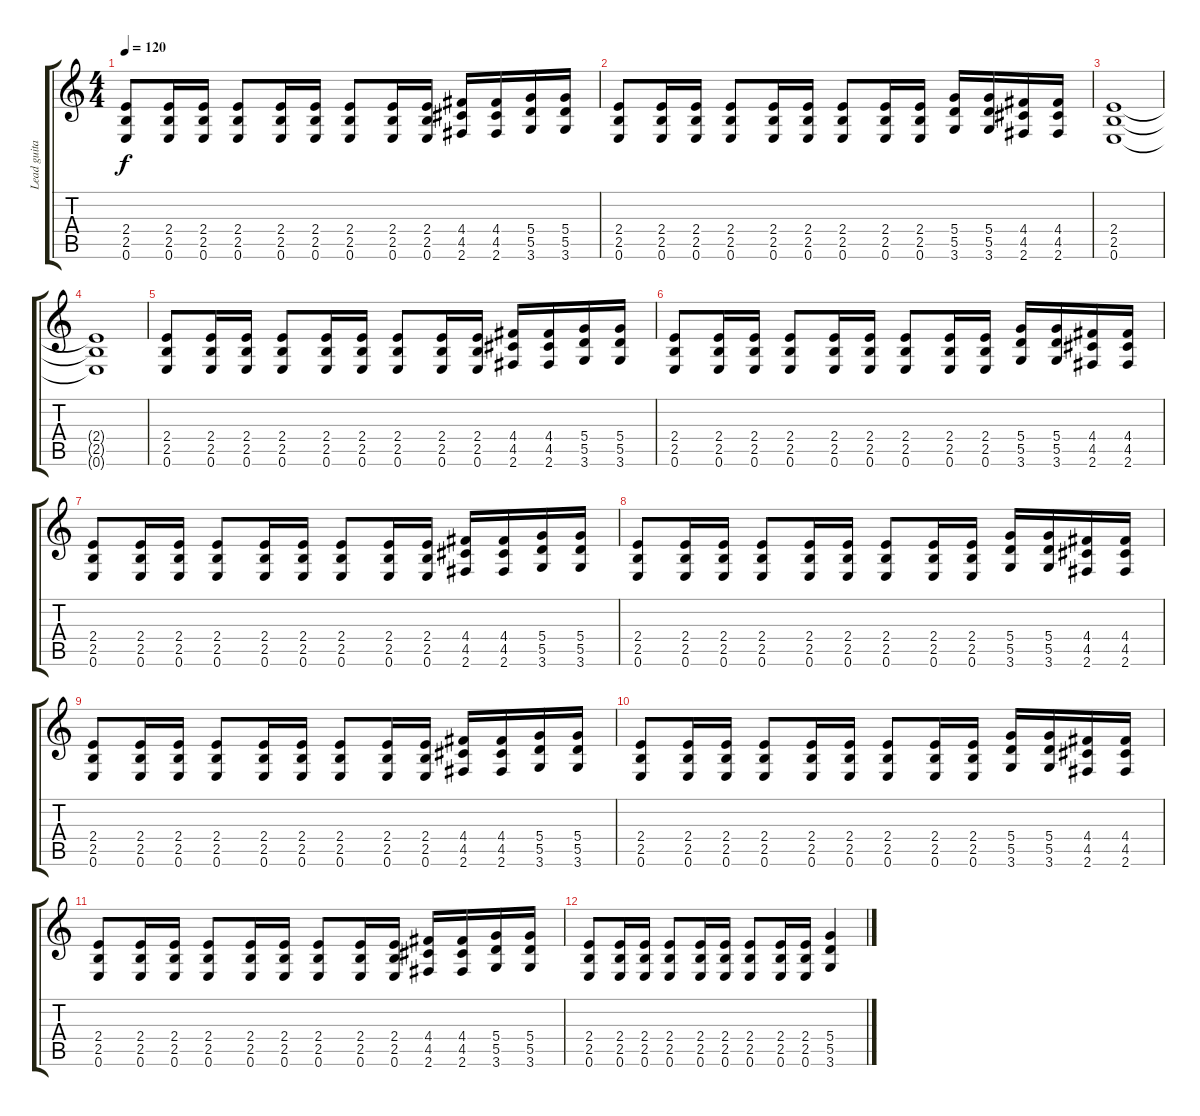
\track ("Lead guitar" "Lead guita") {instrument distortionguitar}
\staff {score tabs}
\tuning (E4 B3 G3 D3 A2 E2) {hide}
\ts (4 4)
\tempo 120
\clef g2
\ks c
(2.4 2.5 0.6).8{dy f} (2.4 2.5 0.6).16 (2.4 2.5 0.6).16 (2.4 2.5 0.6).8 (2.4 2.5 0.6).16 (2.4 2.5 0.6).16 (2.4 2.5 0.6).8 (2.4 2.5 0.6).16 (2.4 2.5 0.6).16 (4.4 4.5 2.6).16 (4.4 4.5 2.6).16 (5.4 5.5 3.6).16 (5.4 5.5 3.6).16 |
(2.4 2.5 0.6).8 (2.4 2.5 0.6).16 (2.4 2.5 0.6).16 (2.4 2.5 0.6).8 (2.4 2.5 0.6).16 (2.4 2.5 0.6).16 (2.4 2.5 0.6).8 (2.4 2.5 0.6).16 (2.4 2.5 0.6).16 (5.4 5.5 3.6).16 (5.4 5.5 3.6).16 (4.4 4.5 2.6).16 (4.4 4.5 2.6).16 |
(2.4 2.5 0.6).1 |
(2.4{t} 2.5{t} 0.6{t}).1 |
(2.4 2.5 0.6).8 (2.4 2.5 0.6).16 (2.4 2.5 0.6).16 (2.4 2.5 0.6).8 (2.4 2.5 0.6).16 (2.4 2.5 0.6).16 (2.4 2.5 0.6).8 (2.4 2.5 0.6).16 (2.4 2.5 0.6).16 (4.4 4.5 2.6).16 (4.4 4.5 2.6).16 (5.4 5.5 3.6).16 (5.4 5.5 3.6).16 |
(2.4 2.5 0.6).8 (2.4 2.5 0.6).16 (2.4 2.5 0.6).16 (2.4 2.5 0.6).8 (2.4 2.5 0.6).16 (2.4 2.5 0.6).16 (2.4 2.5 0.6).8 (2.4 2.5 0.6).16 (2.4 2.5 0.6).16 (5.4 5.5 3.6).16 (5.4 5.5 3.6).16 (4.4 4.5 2.6).16 (4.4 4.5 2.6).16 |
(2.4 2.5 0.6).8 (2.4 2.5 0.6).16 (2.4 2.5 0.6).16 (2.4 2.5 0.6).8 (2.4 2.5 0.6).16 (2.4 2.5 0.6).16 (2.4 2.5 0.6).8 (2.4 2.5 0.6).16 (2.4 2.5 0.6).16 (4.4 4.5 2.6).16 (4.4 4.5 2.6).16 (5.4 5.5 3.6).16 (5.4 5.5 3.6).16 |
(2.4 2.5 0.6).8 (2.4 2.5 0.6).16 (2.4 2.5 0.6).16 (2.4 2.5 0.6).8 (2.4 2.5 0.6).16 (2.4 2.5 0.6).16 (2.4 2.5 0.6).8 (2.4 2.5 0.6).16 (2.4 2.5 0.6).16 (5.4 5.5 3.6).16 (5.4 5.5 3.6).16 (4.4 4.5 2.6).16 (4.4 4.5 2.6).16 |
(2.4 2.5 0.6).8 (2.4 2.5 0.6).16 (2.4 2.5 0.6).16 (2.4 2.5 0.6).8 (2.4 2.5 0.6).16 (2.4 2.5 0.6).16 (2.4 2.5 0.6).8 (2.4 2.5 0.6).16 (2.4 2.5 0.6).16 (4.4 4.5 2.6).16 (4.4 4.5 2.6).16 (5.4 5.5 3.6).16 (5.4 5.5 3.6).16 |
(2.4 2.5 0.6).8 (2.4 2.5 0.6).16 (2.4 2.5 0.6).16 (2.4 2.5 0.6).8 (2.4 2.5 0.6).16 (2.4 2.5 0.6).16 (2.4 2.5 0.6).8 (2.4 2.5 0.6).16 (2.4 2.5 0.6).16 (5.4 5.5 3.6).16 (5.4 5.5 3.6).16 (4.4 4.5 2.6).16 (4.4 4.5 2.6).16 |
(2.4 2.5 0.6).8 (2.4 2.5 0.6).16 (2.4 2.5 0.6).16 (2.4 2.5 0.6).8 (2.4 2.5 0.6).16 (2.4 2.5 0.6).16 (2.4 2.5 0.6).8 (2.4 2.5 0.6).16 (2.4 2.5 0.6).16 (4.4 4.5 2.6).16 (4.4 4.5 2.6).16 (5.4 5.5 3.6).16 (5.4 5.5 3.6).16 |
(2.4 2.5 0.6).8 (2.4 2.5 0.6).16 (2.4 2.5 0.6).16 (2.4 2.5 0.6).8 (2.4 2.5 0.6).16 (2.4 2.5 0.6).16 (2.4 2.5 0.6).8 (2.4 2.5 0.6).16 (2.4 2.5 0.6).16 (5.4 5.5 3.6).4
